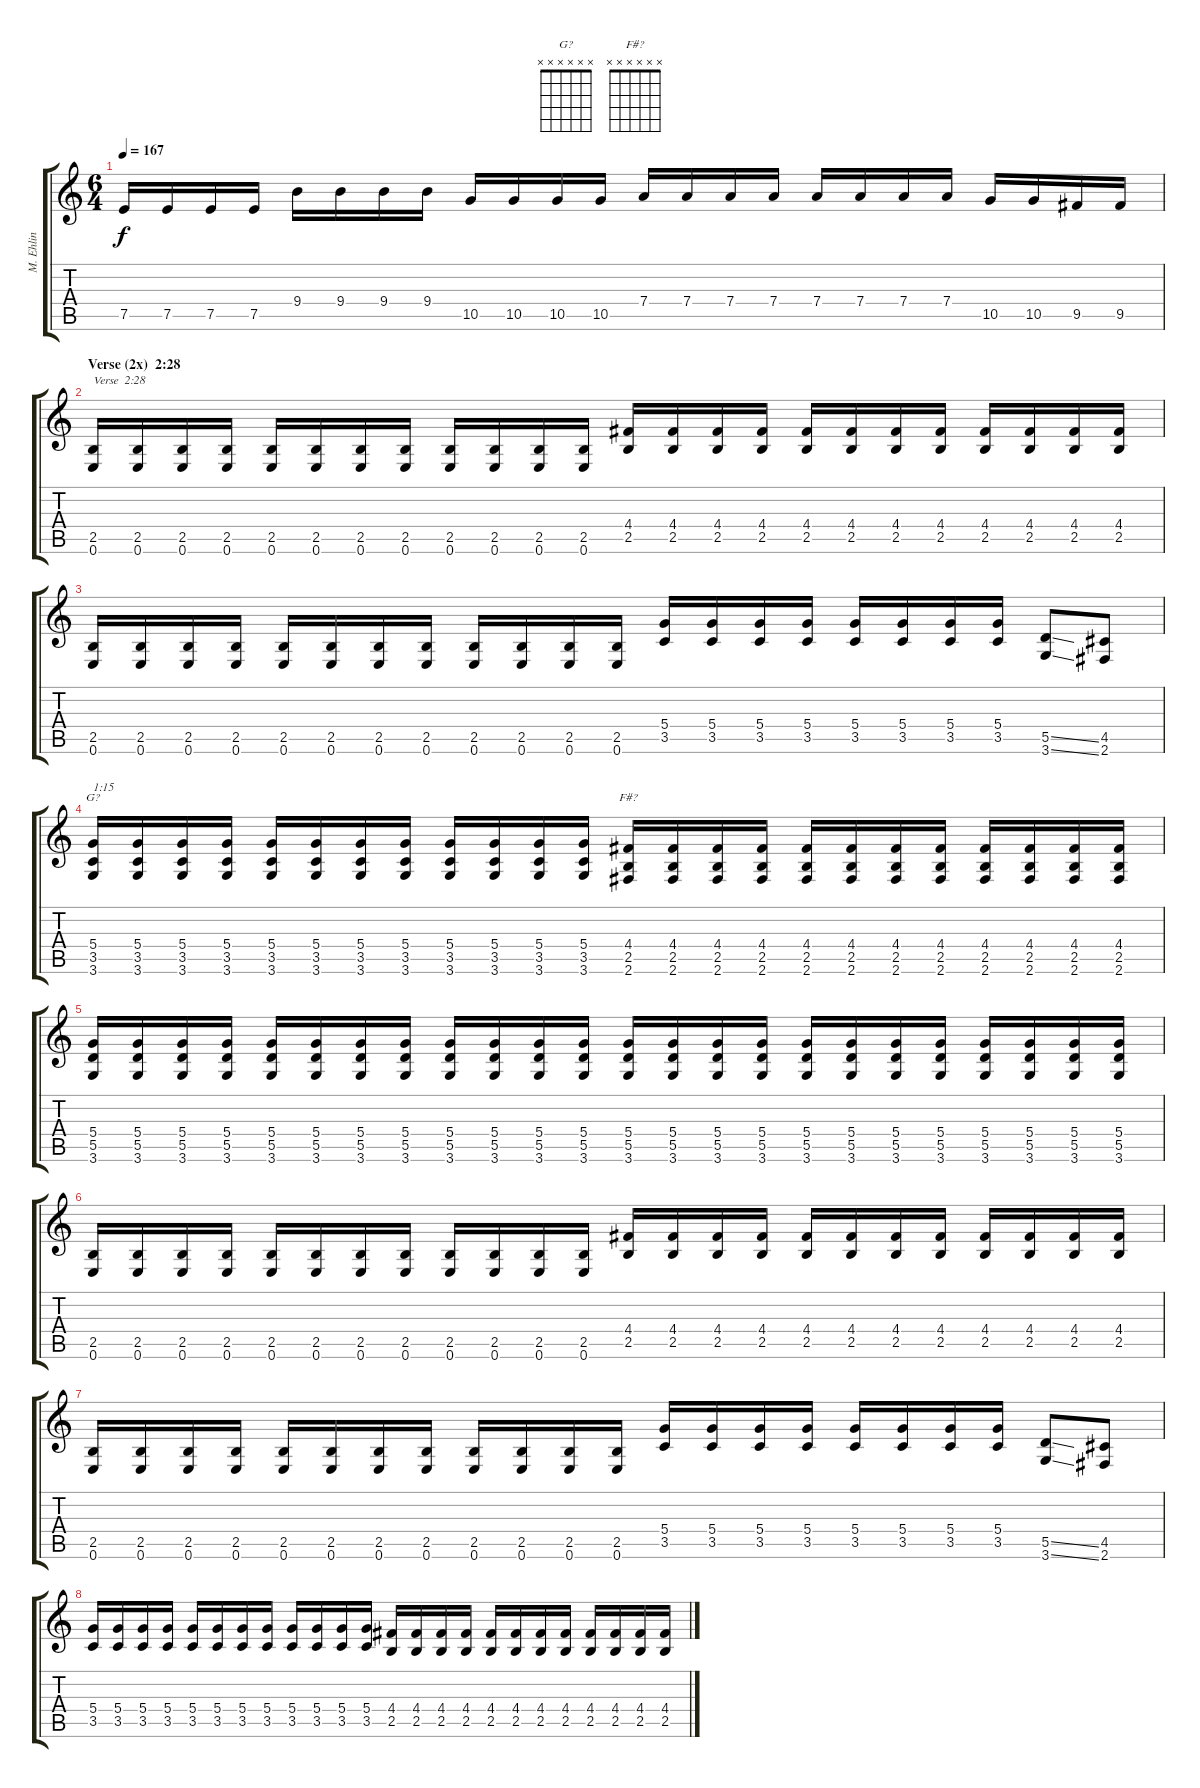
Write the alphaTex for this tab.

\track ("M. Ehlin" "M. Ehlin") {instrument overdrivenguitar}
\staff {score tabs}
\tuning (E4 B3 G3 D3 A2 E2) {hide}
\chord ("G?" x x x x x x)
\chord ("F#?" x x x x x x)
\ts (6 4)
\tempo 167
\clef g2
\ks c
7.5.16{dy f} 7.5.16 7.5.16 7.5.16 9.4.16 9.4.16 9.4.16 9.4.16 10.5.16 10.5.16 10.5.16 10.5.16 7.4.16 7.4.16 7.4.16 7.4.16 7.4.16 7.4.16 7.4.16 7.4.16 10.5.16 10.5.16 9.5.16 9.5.16 |
\section ("" "Verse (2x)  2:28")
(2.5 0.6).16{txt "Verse  2:28"} (2.5 0.6).16 (2.5 0.6).16 (2.5 0.6).16 (2.5 0.6).16 (2.5 0.6).16 (2.5 0.6).16 (2.5 0.6).16 (2.5 0.6).16 (2.5 0.6).16 (2.5 0.6).16 (2.5 0.6).16 (4.4 2.5).16 (4.4 2.5).16 (4.4 2.5).16 (4.4 2.5).16 (4.4 2.5).16 (4.4 2.5).16 (4.4 2.5).16 (4.4 2.5).16 (4.4 2.5).16 (4.4 2.5).16 (4.4 2.5).16 (4.4 2.5).16 |
(2.5 0.6).16 (2.5 0.6).16 (2.5 0.6).16 (2.5 0.6).16 (2.5 0.6).16 (2.5 0.6).16 (2.5 0.6).16 (2.5 0.6).16 (2.5 0.6).16 (2.5 0.6).16 (2.5 0.6).16 (2.5 0.6).16 (5.4 3.5).16 (5.4 3.5).16 (5.4 3.5).16 (5.4 3.5).16 (5.4 3.5).16 (5.4 3.5).16 (5.4 3.5).16 (5.4 3.5).16 (5.5{ss} 3.6{ss}).8 (4.5 2.6).8 |
(5.4 3.5 3.6).16{ch "G?" txt "1:15"} (5.4 3.5 3.6).16 (5.4 3.5 3.6).16 (5.4 3.5 3.6).16 (5.4 3.5 3.6).16 (5.4 3.5 3.6).16 (5.4 3.5 3.6).16 (5.4 3.5 3.6).16 (5.4 3.5 3.6).16 (5.4 3.5 3.6).16 (5.4 3.5 3.6).16 (5.4 3.5 3.6).16 (4.4 2.5 2.6).16{ch "F#?"} (4.4 2.5 2.6).16 (4.4 2.5 2.6).16 (4.4 2.5 2.6).16 (4.4 2.5 2.6).16 (4.4 2.5 2.6).16 (4.4 2.5 2.6).16 (4.4 2.5 2.6).16 (4.4 2.5 2.6).16 (4.4 2.5 2.6).16 (4.4 2.5 2.6).16 (4.4 2.5 2.6).16 |
(5.4 5.5 3.6).16 (5.4 5.5 3.6).16 (5.4 5.5 3.6).16 (5.4 5.5 3.6).16 (5.4 5.5 3.6).16 (5.4 5.5 3.6).16 (5.4 5.5 3.6).16 (5.4 5.5 3.6).16 (5.4 5.5 3.6).16 (5.4 5.5 3.6).16 (5.4 5.5 3.6).16 (5.4 5.5 3.6).16 (5.4 5.5 3.6).16 (5.4 5.5 3.6).16 (5.4 5.5 3.6).16 (5.4 5.5 3.6).16 (5.4 5.5 3.6).16 (5.4 5.5 3.6).16 (5.4 5.5 3.6).16 (5.4 5.5 3.6).16 (5.4 5.5 3.6).16 (5.4 5.5 3.6).16 (5.4 5.5 3.6).16 (5.4 5.5 3.6).16 |
(2.5 0.6).16 (2.5 0.6).16 (2.5 0.6).16 (2.5 0.6).16 (2.5 0.6).16 (2.5 0.6).16 (2.5 0.6).16 (2.5 0.6).16 (2.5 0.6).16 (2.5 0.6).16 (2.5 0.6).16 (2.5 0.6).16 (4.4 2.5).16 (4.4 2.5).16 (4.4 2.5).16 (4.4 2.5).16 (4.4 2.5).16 (4.4 2.5).16 (4.4 2.5).16 (4.4 2.5).16 (4.4 2.5).16 (4.4 2.5).16 (4.4 2.5).16 (4.4 2.5).16 |
(2.5 0.6).16 (2.5 0.6).16 (2.5 0.6).16 (2.5 0.6).16 (2.5 0.6).16 (2.5 0.6).16 (2.5 0.6).16 (2.5 0.6).16 (2.5 0.6).16 (2.5 0.6).16 (2.5 0.6).16 (2.5 0.6).16 (5.4 3.5).16 (5.4 3.5).16 (5.4 3.5).16 (5.4 3.5).16 (5.4 3.5).16 (5.4 3.5).16 (5.4 3.5).16 (5.4 3.5).16 (5.5{ss} 3.6{ss}).8 (4.5 2.6).8 |
(5.4 3.5).16 (5.4 3.5).16 (5.4 3.5).16 (5.4 3.5).16 (5.4 3.5).16 (5.4 3.5).16 (5.4 3.5).16 (5.4 3.5).16 (5.4 3.5).16 (5.4 3.5).16 (5.4 3.5).16 (5.4 3.5).16 (4.4 2.5).16 (4.4 2.5).16 (4.4 2.5).16 (4.4 2.5).16 (4.4 2.5).16 (4.4 2.5).16 (4.4 2.5).16 (4.4 2.5).16 (4.4 2.5).16 (4.4 2.5).16 (4.4 2.5).16 (4.4 2.5).16
